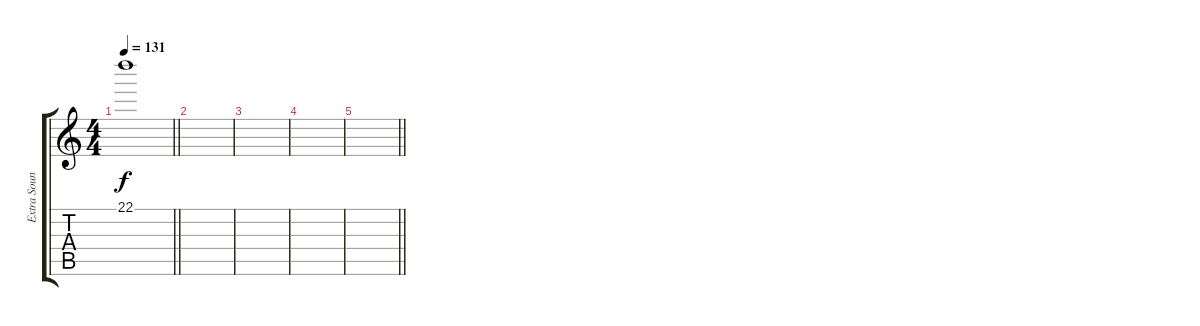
\track ("Extra Sounds" "Extra Soun") {instrument distortionguitar}
\staff {score tabs}
\tuning (E4 B3 G3 D3 A2 D2) {hide}
\ts (4 4)
\tempo 131
\clef g2
\barLineRight lightlight
\ks c
22.1{t}.1{dy f} |
\section ("" "")
|
|
|
\barLineRight lightlight
